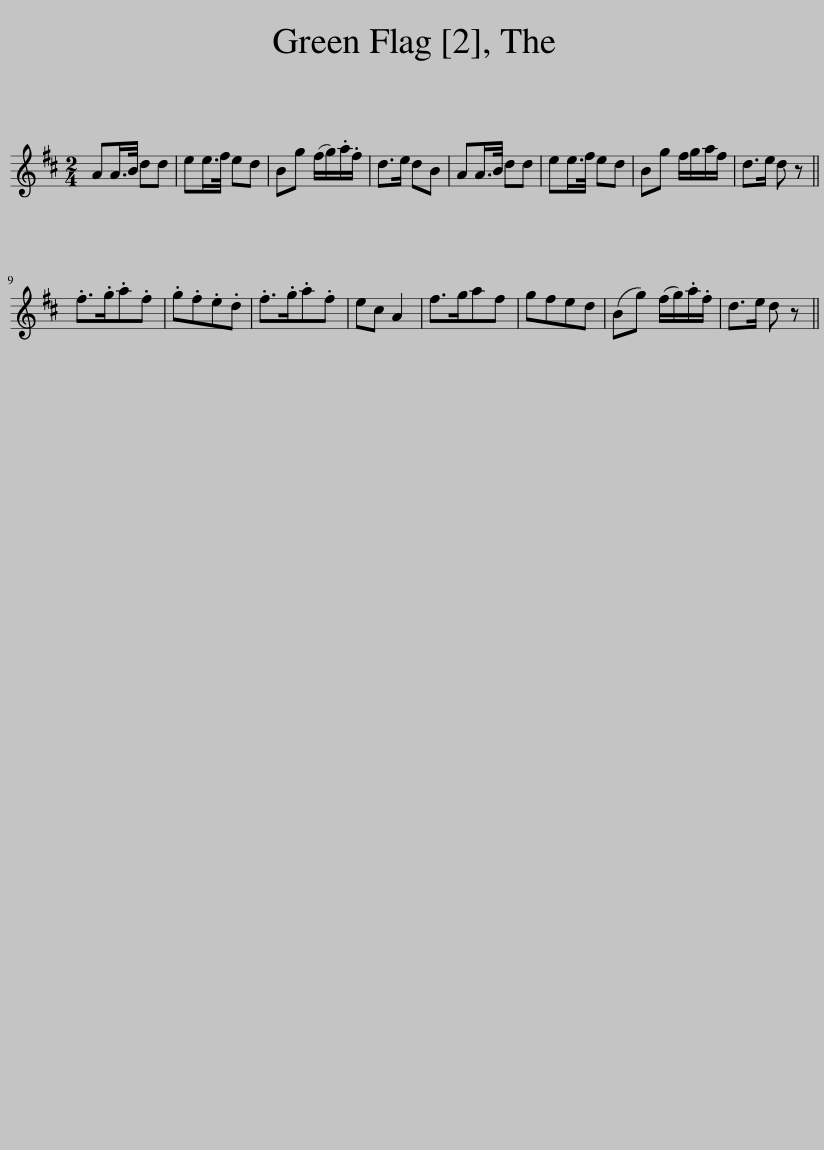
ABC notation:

X:1
L:1/8
M:2/4
I:linebreak $
K:D
V:1 treble
V:1
 AA/>B/ dd | ee/>f/ ed | Bg (f/g/).a/.f/ | d>e dB | AA/>B/ dd | %5
 ee/>f/ ed | Bg f/g/a/f/ | d>e d z ||$ .f>.g.a.f | .g.f.e.d | %10
 .f>.g.a.f | ec A2 | f>gaf | gfed | (Bg) (f/g/).a/.f/ | %15
 d>e d z || %16
